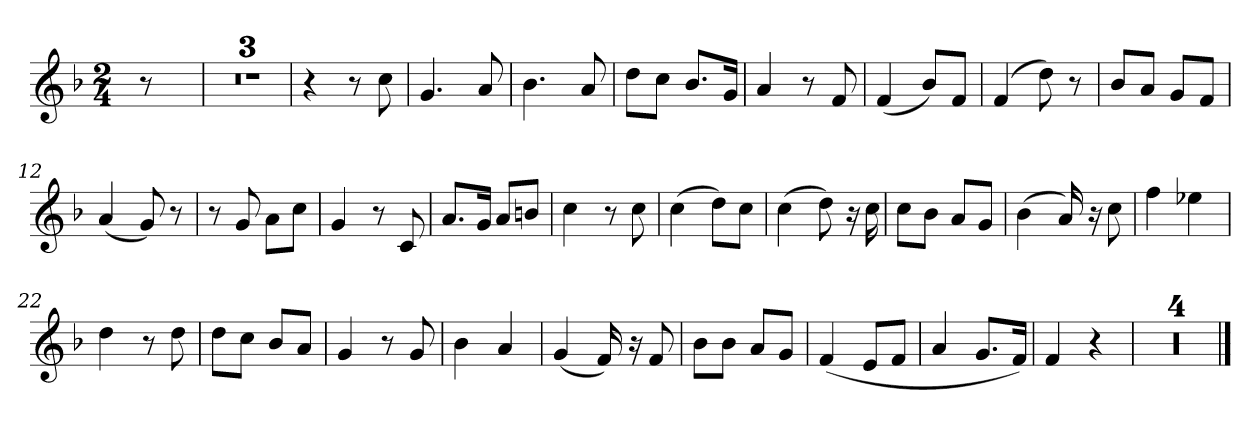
**kern
*part1
*staff1
*clefG2
*k[b-]
*M2/4
=
8r
=1
2r
=2
2r
=3
2r
=4
4r
8r
8cc
=5
4.g
8a
=6
4.b-
8a
=7
8dd\L
8cc\J
8.b-/L
16g/Jk
=8
4a
8r
8f
=9
(4f
8b-/L)
8f/J
=10
(4f
8dd)
8r
=11
8b-/L
8a/J
8g/L
8f/J
=12
(4a
8g)
8r
=13
8r
8g
8a\L
8cc\J
=14
4g
8r
8c
=15
8.a/L
16g/Jk
8a/L
8bn/J
=16
4cc
8r
8cc
=17
(4cc
8dd\L)
8cc\J
=18
(4cc
8dd)
16r
16cc
=19
8cc\L
8b-\J
8a/L
8g/J
=20
(4b-
16a)
16r
8cc
=21
4ff
4ee-X
=22
4dd
8r
8dd
=23
8dd\L
8cc\J
8b-/L
8a/J
=24
4g
8r
8g
=25
4b-
4a
=26
(4g
16f)
16r
8f
=27
8b-\L
8b-\J
8a/L
8g/J
=28
(4f
8e/L
8f/J
=29
4a
8.g/L
16f/Jk)
=30
4f
4r
=31
2r
=32
2r
=33
2r
=34
2r
==
*-
